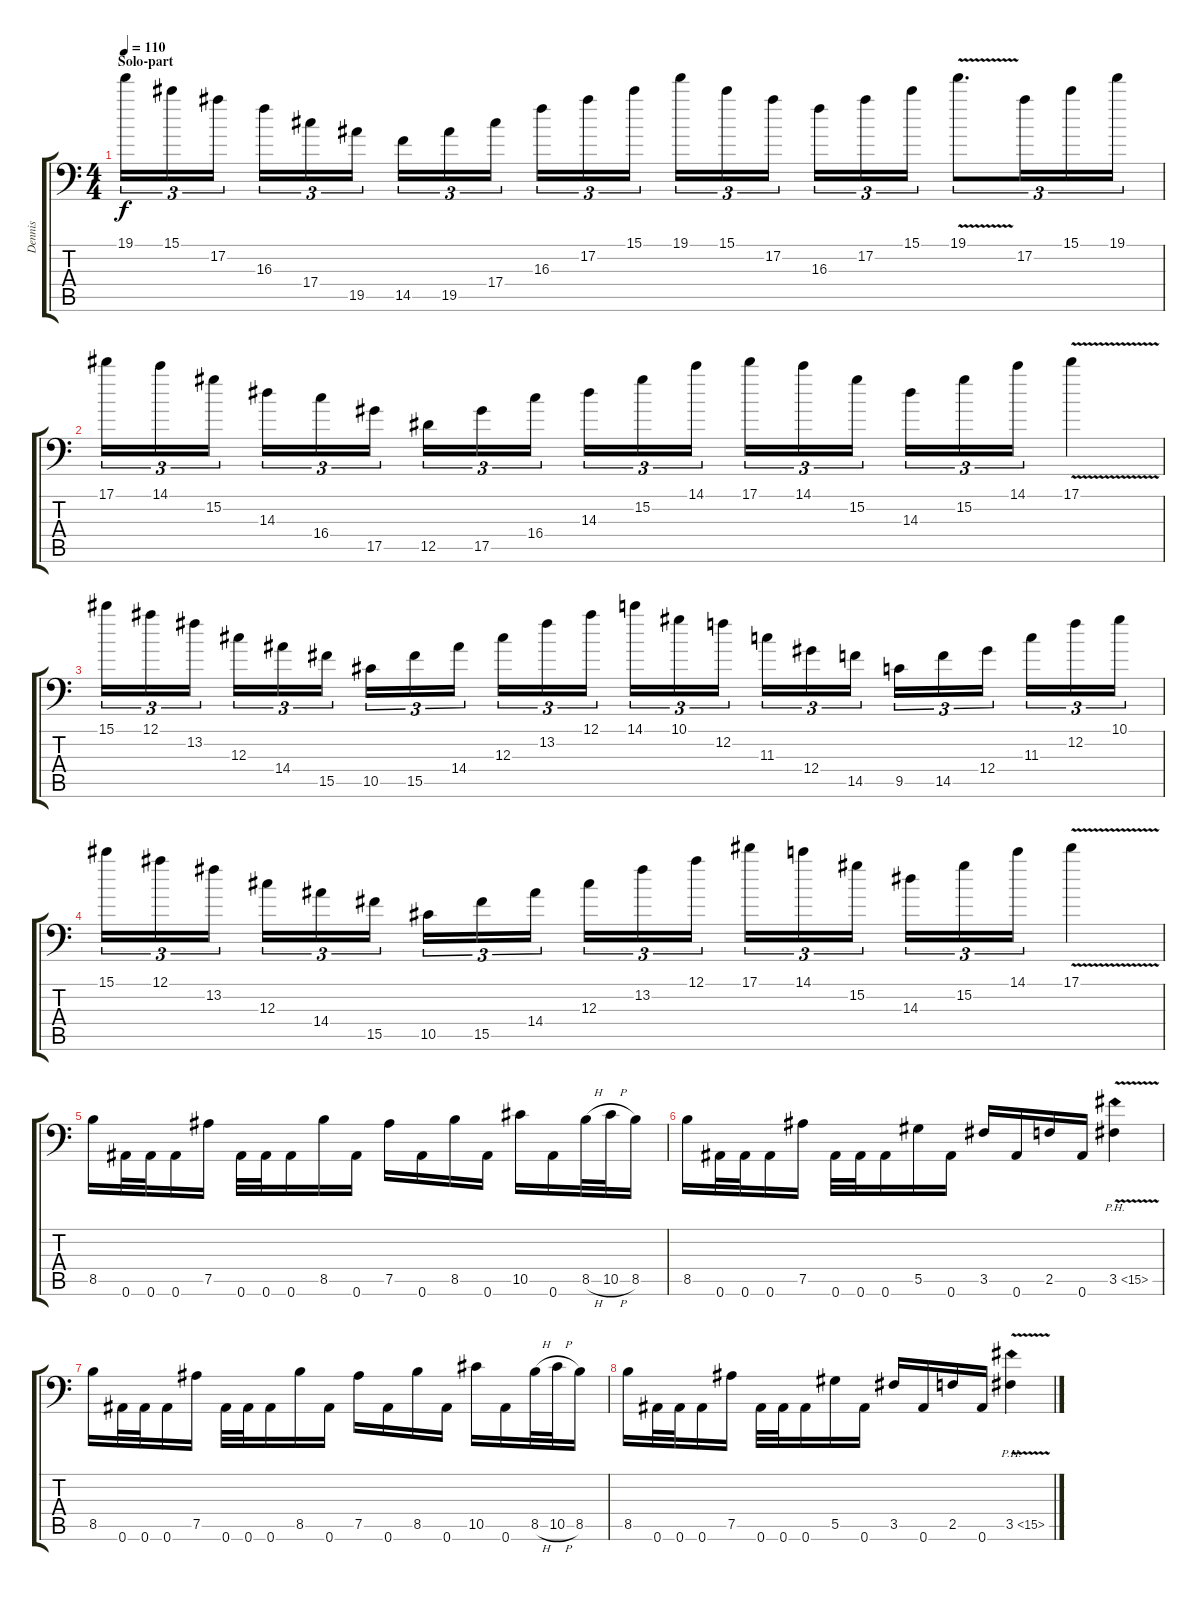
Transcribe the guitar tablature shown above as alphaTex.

\track ("Dennis" "Dennis") {instrument distortionguitar}
\staff {score tabs}
\tuning (Bb3 F3 Db3 Ab2 Eb2 Bb1) {hide}
\ts (4 4)
\section ("" "Solo-part")
\tempo 110
\clef f4
\ks c
19.1.16{tu (3 2) dy f} 15.1.16{tu (3 2)} 17.2.16{tu (3 2)} 16.3.16{tu (3 2)} 17.4.16{tu (3 2)} 19.5.16{tu (3 2)} 14.5.16{tu (3 2)} 19.5.16{tu (3 2)} 17.4.16{tu (3 2)} 16.3.16{tu (3 2)} 17.2.16{tu (3 2)} 15.1.16{tu (3 2)} 19.1.16{tu (3 2)} 15.1.16{tu (3 2)} 17.2.16{tu (3 2)} 16.3.16{tu (3 2)} 17.2.16{tu (3 2)} 15.1.16{tu (3 2)} 19.1{v}.8{d tu (3 2)} 17.2.16{tu (3 2)} 15.1.16{tu (3 2)} 19.1.16{tu (3 2)} |
17.1.16{tu (3 2)} 14.1.16{tu (3 2)} 15.2.16{tu (3 2)} 14.3.16{tu (3 2)} 16.4.16{tu (3 2)} 17.5.16{tu (3 2)} 12.5.16{tu (3 2)} 17.5.16{tu (3 2)} 16.4.16{tu (3 2)} 14.3.16{tu (3 2)} 15.2.16{tu (3 2)} 14.1.16{tu (3 2)} 17.1.16{tu (3 2)} 14.1.16{tu (3 2)} 15.2.16{tu (3 2)} 14.3.16{tu (3 2)} 15.2.16{tu (3 2)} 14.1.16{tu (3 2)} 17.1{v}.4 |
15.1.16{tu (3 2)} 12.1.16{tu (3 2)} 13.2.16{tu (3 2)} 12.3.16{tu (3 2)} 14.4.16{tu (3 2)} 15.5.16{tu (3 2)} 10.5.16{tu (3 2)} 15.5.16{tu (3 2)} 14.4.16{tu (3 2)} 12.3.16{tu (3 2)} 13.2.16{tu (3 2)} 12.1.16{tu (3 2)} 14.1.16{tu (3 2)} 10.1.16{tu (3 2)} 12.2.16{tu (3 2)} 11.3.16{tu (3 2)} 12.4.16{tu (3 2)} 14.5.16{tu (3 2)} 9.5.16{tu (3 2)} 14.5.16{tu (3 2)} 12.4.16{tu (3 2)} 11.3.16{tu (3 2)} 12.2.16{tu (3 2)} 10.1.16{tu (3 2)} |
15.1.16{tu (3 2)} 12.1.16{tu (3 2)} 13.2.16{tu (3 2)} 12.3.16{tu (3 2)} 14.4.16{tu (3 2)} 15.5.16{tu (3 2)} 10.5.16{tu (3 2)} 15.5.16{tu (3 2)} 14.4.16{tu (3 2)} 12.3.16{tu (3 2)} 13.2.16{tu (3 2)} 12.1.16{tu (3 2)} 17.1.16{tu (3 2)} 14.1.16{tu (3 2)} 15.2.16{tu (3 2)} 14.3.16{tu (3 2)} 15.2.16{tu (3 2)} 14.1.16{tu (3 2)} 17.1{v}.4 |
8.5.16 0.6.32 0.6.32 0.6.16 7.5.16 0.6.32 0.6.32 0.6.16 8.5.16 0.6.16 7.5.16 0.6.16 8.5.16 0.6.16 10.5.16 0.6.16 8.5{h}.32 10.5{h}.32 8.5.16 |
8.5.16 0.6.32 0.6.32 0.6.16 7.5.16 0.6.32 0.6.32 0.6.16 5.5.16 0.6.16 3.5.16 0.6.16 2.5.16 0.6.16 3.5{ph 12 v}.4 |
8.5.16 0.6.32 0.6.32 0.6.16 7.5.16 0.6.32 0.6.32 0.6.16 8.5.16 0.6.16 7.5.16 0.6.16 8.5.16 0.6.16 10.5.16 0.6.16 8.5{h}.32 10.5{h}.32 8.5.16 |
8.5.16 0.6.32 0.6.32 0.6.16 7.5.16 0.6.32 0.6.32 0.6.16 5.5.16 0.6.16 3.5.16 0.6.16 2.5.16 0.6.16 3.5{ph 12 v}.4
